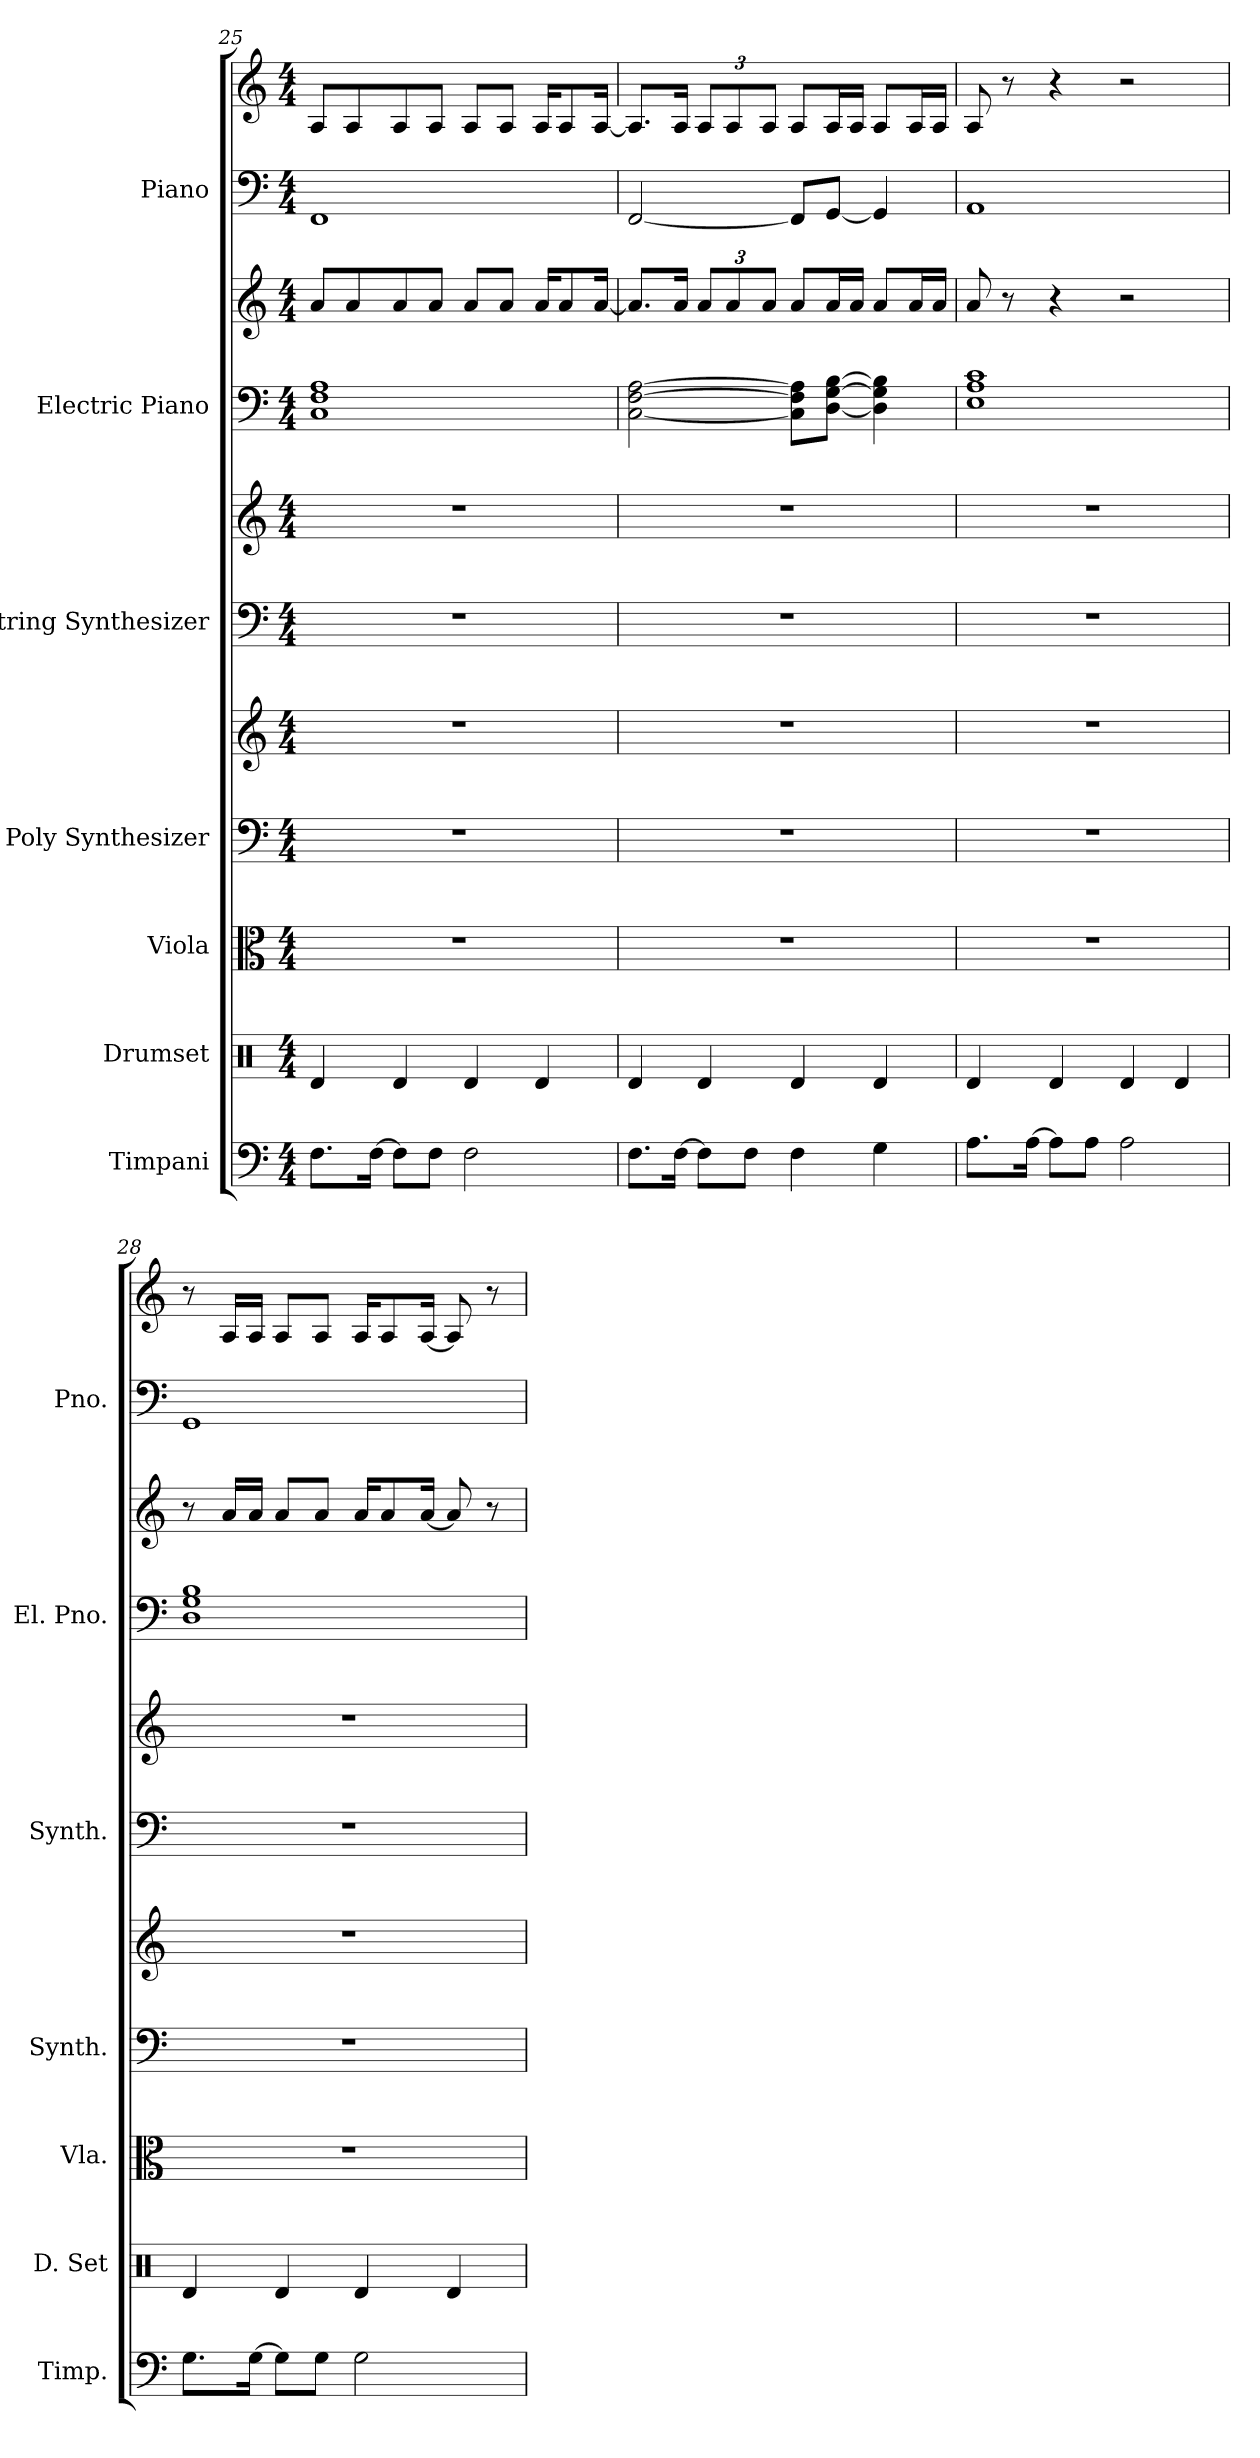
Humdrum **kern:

**kern	**kern	**kern	**kern	**kern	**kern	**kern	**kern	**kern	**kern	**kern
*part7	*part6	*part5	*part4	*part4	*part3	*part3	*part2	*part2	*part1	*part1
*staff11	*staff10	*staff9	*staff8	*staff7	*staff6	*staff5	*staff4	*staff3	*staff2	*staff1
*I"Timpani	*I"Drumset	*I"Viola	*I"Poly Synthesizer	*	*I"String Synthesizer	*	*I"Electric Piano	*	*I"Piano	*
*I'Timp.	*I'D. Set	*I'Vla.	*I'Synth.	*	*I'Synth.	*	*I'El. Pno.	*	*I'Pno.	*
*clefF4	*clefX	*clefC3	*clefF4	*clefG2	*clefF4	*clefG2	*clefF4	*clefG2	*clefF4	*clefG2
*k[]	*k[]	*k[]	*k[]	*k[]	*k[]	*k[]	*k[]	*k[]	*k[]	*k[]
*M4/4	*M4/4	*M4/4	*M4/4	*M4/4	*M4/4	*M4/4	*M4/4	*M4/4	*M4/4	*M4/4
=25	=25	=25	=25	=25	=25	=25	=25	=25	=25	=25
8.F\L	4Rd/	1r	1r	1r	1r	1r	1C 1F 1A	8a/L	1FF	8A/L
.	.	.	.	.	.	.	.	8a/	.	8A/
[16F\Jk	.	.	.	.	.	.	.	.	.	.
8F\L]	4Rd/	.	.	.	.	.	.	8a/	.	8A/
8F\J	.	.	.	.	.	.	.	8a/J	.	8A/J
2F\	4Rd/	.	.	.	.	.	.	8a/L	.	8A/L
.	.	.	.	.	.	.	.	8a/J	.	8A/J
.	4Rd/	.	.	.	.	.	.	16a/KL	.	16A/KL
.	.	.	.	.	.	.	.	8a/	.	8A/
.	.	.	.	.	.	.	.	[16a/Jk	.	[16A/Jk
!!LO:PB:g=z
=26	=26	=26	=26	=26	=26	=26	=26	=26	=26	=26
8.F\L	4Rd/	1r	1r	1r	1r	1r	[2C\ [2F\ [2A\	8.a/L]	[2FF/	8.A/L]
[16F\Jk	.	.	.	.	.	.	.	16a/Jk	.	16A/Jk
*	*	*	*	*	*	*	*	*Xbrackettup	*	*Xbrackettup
8F\L]	4Rd/	.	.	.	.	.	.	12a/L	.	12A/L
.	.	.	.	.	.	.	.	12a/	.	12A/
8F\J	.	.	.	.	.	.	.	.	.	.
.	.	.	.	.	.	.	.	12a/J	.	12A/J
4F\	4Rd/	.	.	.	.	.	8C\] 8F\] 8A\]L	8a/L	8FF/L]	8A/L
.	.	.	.	.	.	.	[8D\ [8G\ [8B\J	16a/L	[8GG/J	16A/L
.	.	.	.	.	.	.	.	16a/JJ	.	16A/JJ
4G\	4Rd/	.	.	.	.	.	4D\] 4G\] 4B\]	8a/L	4GG/]	8A/L
.	.	.	.	.	.	.	.	16a/L	.	16A/L
.	.	.	.	.	.	.	.	16a/JJ	.	16A/JJ
=27	=27	=27	=27	=27	=27	=27	=27	=27	=27	=27
8.A\L	4Rd/	1r	1r	1r	1r	1r	1E 1A 1c	8a/	1AA	8A/
.	.	.	.	.	.	.	.	8r	.	8r
[16A\Jk	.	.	.	.	.	.	.	.	.	.
8A\L]	4Rd/	.	.	.	.	.	.	4r	.	4r
8A\J	.	.	.	.	.	.	.	.	.	.
2A\	4Rd/	.	.	.	.	.	.	2r	.	2r
.	4Rd/	.	.	.	.	.	.	.	.	.
=28	=28	=28	=28	=28	=28	=28	=28	=28	=28	=28
8.G\L	4Rd/	1r	1r	1r	1r	1r	1D 1G 1B	8r	1GG	8r
.	.	.	.	.	.	.	.	16a/LL	.	16A/LL
[16G\Jk	.	.	.	.	.	.	.	16a/JJ	.	16A/JJ
8G\L]	4Rd/	.	.	.	.	.	.	8a/L	.	8A/L
8G\J	.	.	.	.	.	.	.	8a/J	.	8A/J
2G\	4Rd/	.	.	.	.	.	.	16a/KL	.	16A/KL
.	.	.	.	.	.	.	.	8a/	.	8A/
.	.	.	.	.	.	.	.	[16a/Jk	.	[16A/Jk
.	4Rd/	.	.	.	.	.	.	8a/]	.	8A/]
.	.	.	.	.	.	.	.	8r	.	8r
=	=	=	=	=	=	=	=	=	=	=
*-	*-	*-	*-	*-	*-	*-	*-	*-	*-	*-
